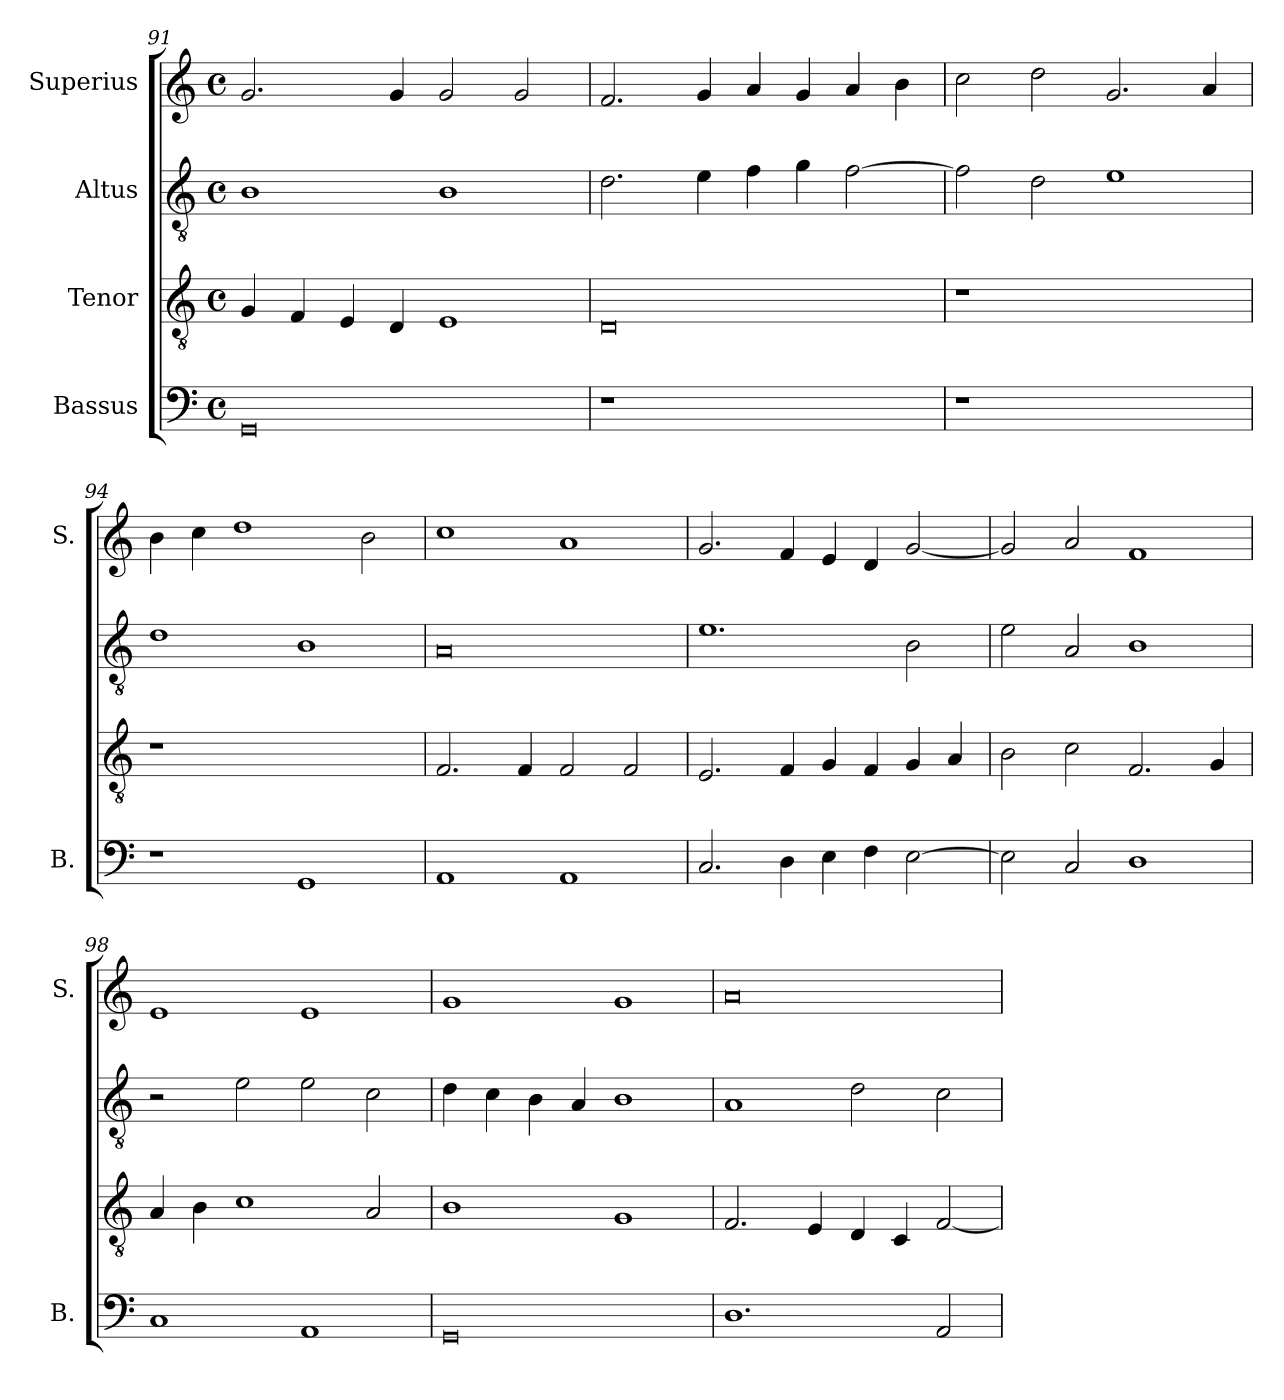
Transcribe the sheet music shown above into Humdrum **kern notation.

**kern	**kern	**kern	**kern
*part4	*part3	*part2	*part1
*staff4	*staff3	*staff2	*staff1
*I"Bassus	*I"Tenor	*I"Altus	*I"Superius
*I'B.	*	*	*I'S.
*clefF4	*clefGv2	*clefGv2	*clefG2
*	*ITrd7c12	*ITrd7c12	*
*k[]	*k[]	*k[]	*k[]
*C:	*C:	*C:	*C:
*M4/4	*M4/4	*M4/4	*M4/4
*met(c)	*met(c)	*met(c)	*met(c)
=91	=91	=91	=91
0GGi	4GGi/	1BBi	2.gi/
.	4FFi/	.	.
.	4EEi/	.	.
.	4DDi/	.	4gi/
.	1EEi	1BBi	2gi/
.	.	.	2gi/
=92	=92	=92	=92
!LO:N:vis=1	!	!	!
1r	0DDi	2.Di\	2.fi/
.	.	4Ei\	4gi/
1ryy	.	4Fi\	4ai/
.	.	4Gi\	4gi/
.	.	[>2Fi\	4ai/
.	.	.	4bi\
!!LO:PB:g=z
=93	=93	=93	=93
!LO:N:vis=1	!LO:N:vis=1	!	!
1r	1r	2Fi\]	2cci\
.	.	2Di\	2ddi\
1ryy	1ryy	1Ei	2.gi/
.	.	.	4ai/
=94	=94	=94	=94
!	!LO:N:vis=1	!	!
1r	1r	1Di	4bi\
.	.	.	4cci\
.	.	.	1ddi
1GGi	1ryy	1BBi	.
.	.	.	2bi\
=95	=95	=95	=95
1AAi	2.FFi/	0AAi	1cci
.	4FFi/	.	.
1AAi	2FFi/	.	1ai
.	2FFi/	.	.
=96	=96	=96	=96
2.Ci/	2.EEi/	1.Ei	2.gi/
4Di\	4FFi/	.	4fi/
4Ei\	4GGi/	.	4ei/
4Fi\	4FFi/	.	4di/
[>2Ei\	4GGi/	2BBi\	[<2gi/
.	4AAi/	.	.
=97	=97	=97	=97
2Ei\]	2BBi\	2Ei\	2gi/]
2Ci/	2Ci\	2AAi/	2ai/
1Di	2.FFi/	1BBi	1fi
.	4GGi/	.	.
!!LO:LB:g=z
=98	=98	=98	=98
1Ci	4AAi/	2r	1ei
.	4BBi\	.	.
.	1Ci	2Ei\	.
1AAi	.	2Ei\	1ei
.	2AAi/	2Ci\	.
=99	=99	=99	=99
0GGi	1BBi	4Di\	1gi
.	.	4Ci\	.
.	.	4BBi\	.
.	.	4AAi/	.
.	1GGi	1BBi	1gi
=100	=100	=100	=100
1.Di	2.FFi/	1AAi	0ai
.	4EEi/	.	.
.	4DDi/	2Di\	.
.	4CCi/	.	.
2AAi/	[<2FFi/	2Ci\	.
=	=	=	=
*-	*-	*-	*-
